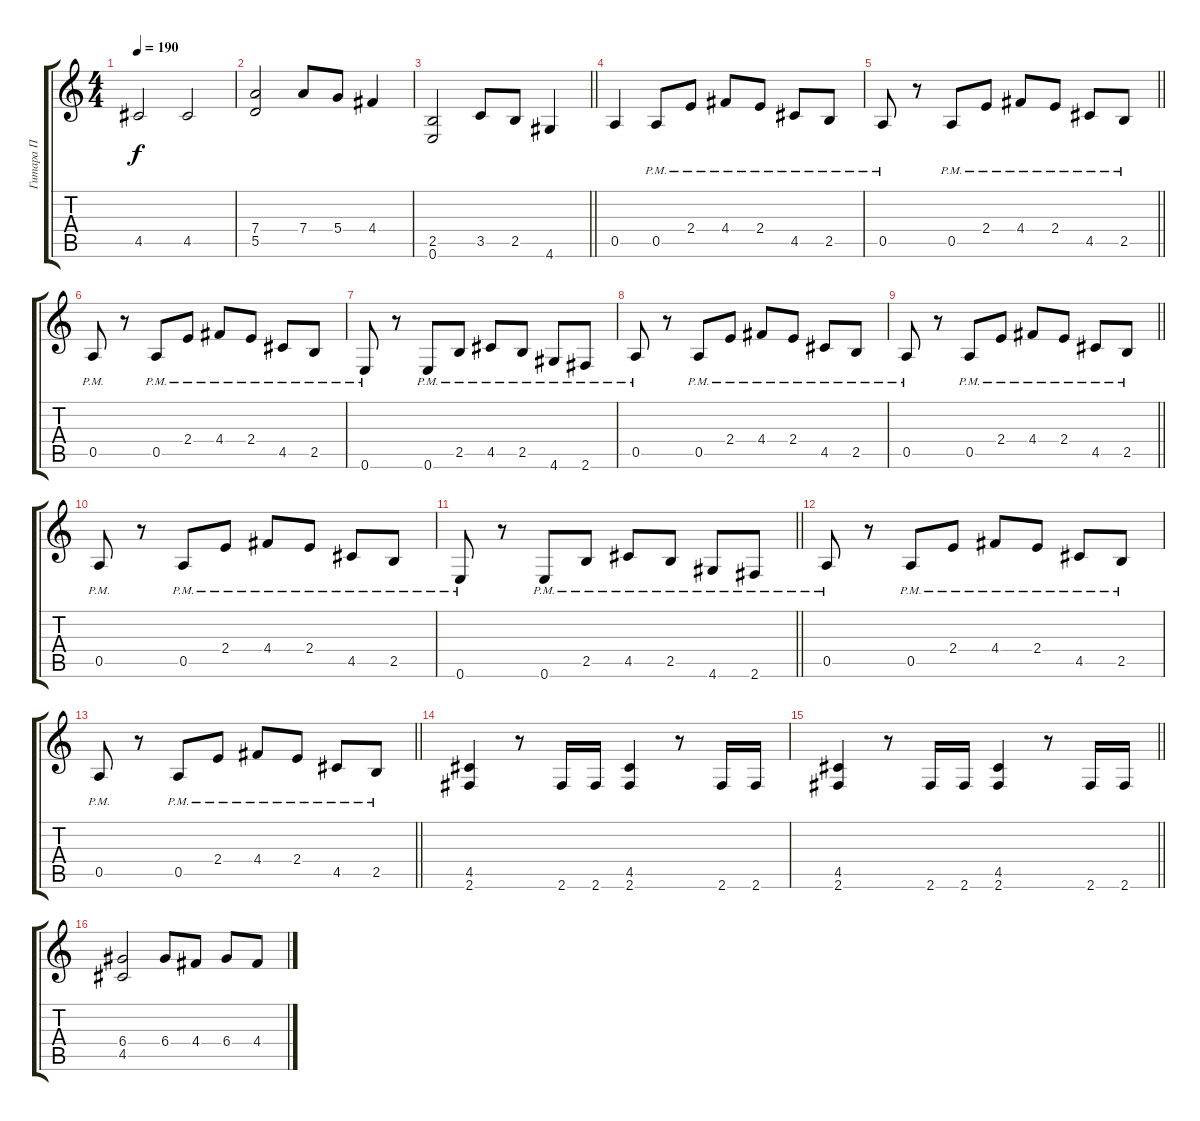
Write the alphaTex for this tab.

\track ("Гитара П" "Гитара П") {instrument distortionguitar}
\staff {score tabs}
\tuning (E4 B3 G3 D3 A2 E2) {hide}
\ts (4 4)
\tempo 190
\clef g2
\ks c
4.5.2{dy f} 4.5.2 |
(7.4 5.5).2 7.4.8 5.4.8 4.4.4 |
\barLineRight lightlight
(2.5 0.6).2 3.5.8 2.5.8 4.6.4 |
0.5.4 0.5{pm}.8 2.4{pm}.8 4.4{pm}.8 2.4{pm}.8 4.5{pm}.8 2.5{pm}.8 |
\barLineRight lightlight
0.5{pm}.8 r.8 0.5{pm}.8 2.4{pm}.8 4.4{pm}.8 2.4{pm}.8 4.5{pm}.8 2.5{pm}.8 |
\section ("" " ")
0.5{pm}.8 r.8 0.5{pm}.8 2.4{pm}.8 4.4{pm}.8 2.4{pm}.8 4.5{pm}.8 2.5{pm}.8 |
0.6{pm}.8 r.8 0.6{pm}.8 2.5{pm}.8 4.5{pm}.8 2.5{pm}.8 4.6{pm}.8 2.6{pm}.8 |
0.5{pm}.8 r.8 0.5{pm}.8 2.4{pm}.8 4.4{pm}.8 2.4{pm}.8 4.5{pm}.8 2.5{pm}.8 |
\barLineRight lightlight
0.5{pm}.8 r.8 0.5{pm}.8 2.4{pm}.8 4.4{pm}.8 2.4{pm}.8 4.5{pm}.8 2.5{pm}.8 |
0.5{pm}.8 r.8 0.5{pm}.8 2.4{pm}.8 4.4{pm}.8 2.4{pm}.8 4.5{pm}.8 2.5{pm}.8 |
\barLineRight lightlight
0.6{pm}.8 r.8 0.6{pm}.8 2.5{pm}.8 4.5{pm}.8 2.5{pm}.8 4.6{pm}.8 2.6{pm}.8 |
0.5{pm}.8 r.8 0.5{pm}.8 2.4{pm}.8 4.4{pm}.8 2.4{pm}.8 4.5{pm}.8 2.5{pm}.8 |
\barLineRight lightlight
0.5{pm}.8 r.8 0.5{pm}.8 2.4{pm}.8 4.4{pm}.8 2.4{pm}.8 4.5{pm}.8 2.5{pm}.8 |
\section ("" " ")
(4.5 2.6).4 r.8 2.6.16 2.6.16 (4.5 2.6).4 r.8 2.6.16 2.6.16 |
\barLineRight lightlight
(4.5 2.6).4 r.8 2.6.16 2.6.16 (4.5 2.6).4 r.8 2.6.16 2.6.16 |
(6.4 4.5).2 6.4.8 4.4.8 6.4.8 4.4.8
